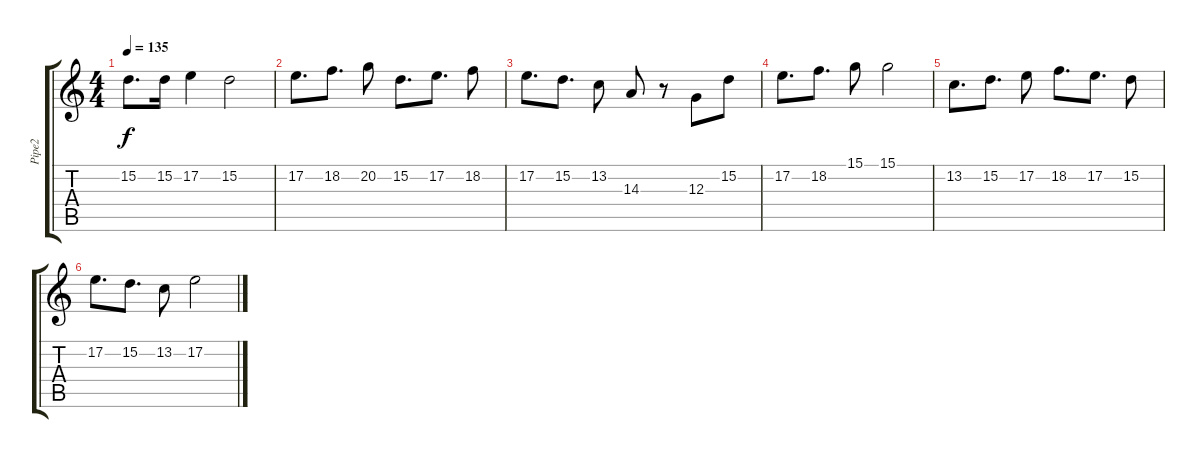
\track ("Pipe2" "Pipe2") {instrument altosax}
\staff {score tabs}
\tuning (E4 B3 G3 D3 A2 E2) {hide}
\ts (4 4)
\tempo 135
\clef g2
\ks c
15.2.8{d dy f} 15.2.16 17.2.4 15.2.2 |
17.2.8{d} 18.2.8{d} 20.2.8 15.2.8{d} 17.2.8{d} 18.2.8 |
17.2.8{d} 15.2.8{d} 13.2.8 14.3.8 r.8 12.3.8 15.2.8 |
17.2.8{d} 18.2.8{d} 15.1.8 15.1.2 |
13.2.8{d} 15.2.8{d} 17.2.8 18.2.8{d} 17.2.8{d} 15.2.8 |
17.2.8{d} 15.2.8{d} 13.2.8 17.2.2
